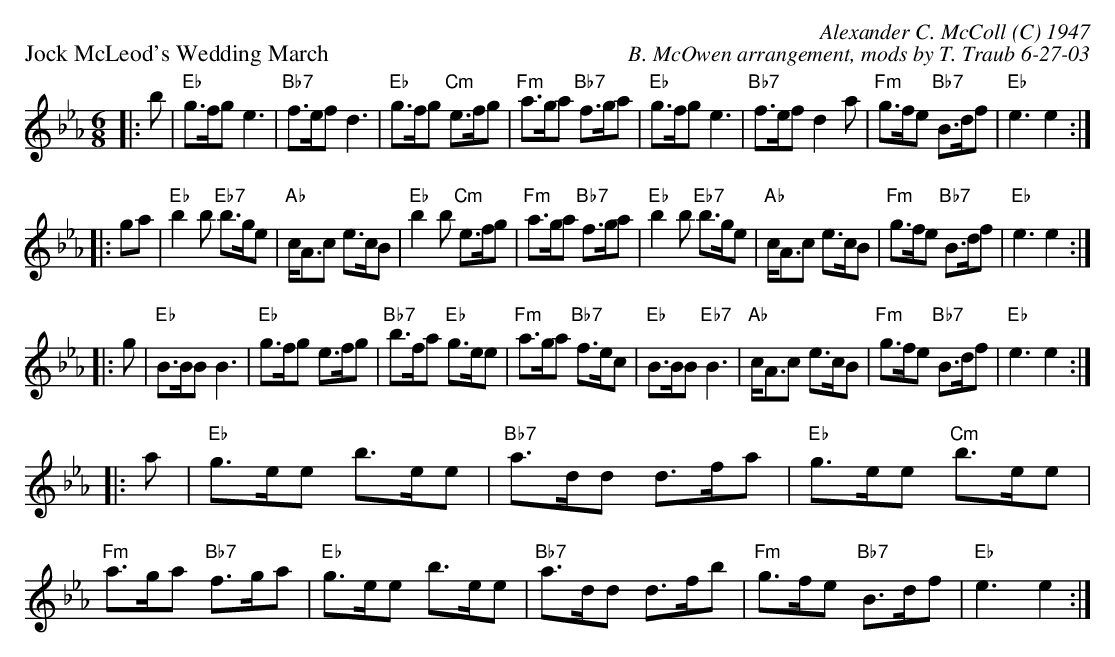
X:1
P:Jock McLeod's Wedding March
C:Alexander C. McColl (C) 1947
C:B. McOwen arrangement, mods by T. Traub 6-27-03
M:6/8
K:Eb
L:1/8
|: b|"Eb"g>fg e3|"Bb7"f>ef d3|"Eb"g>fg "Cm" e>fg|"Fm" a>ga "Bb7"f>ga|"Eb"g>fg e3|"Bb7"f>ef d2 a|"Fm"g>fe "Bb7"B>df |"Eb"e3 e2 :|
|: ga|"Eb"b2 b "Eb7"b>ge |"Ab"c<Ac e>cB|"Eb"b2 b "Cm"e>fg|"Fm"a>ga "Bb7"f>ga|"Eb"b2 b "Eb7"b>ge|"Ab"c<Ac e>cB|"Fm"g>fe "Bb7"B>df |"Eb"e3 e2 :|
|: g|"Eb"B>BB B3|"Eb"g>fg e>fg| "Bb7"b>fa "Eb"g>ee|"Fm" a>ga "Bb7"f>ec|"Eb"B>BB "Eb7"B3|"Ab"c<Ac e>cB|"Fm"g>fe "Bb7"B>df|"Eb"e3 e2:|
|: a|"Eb"g>ee b>ee|"Bb7"a>dd d>fa|"Eb"g>ee "Cm"b>ee|"Fm"a>ga "Bb7"f>ga|"Eb"g>ee b>ee |"Bb7"a>dd d>fb|"Fm"g>fe "Bb7"B>df |"Eb"e3 e2 :|
